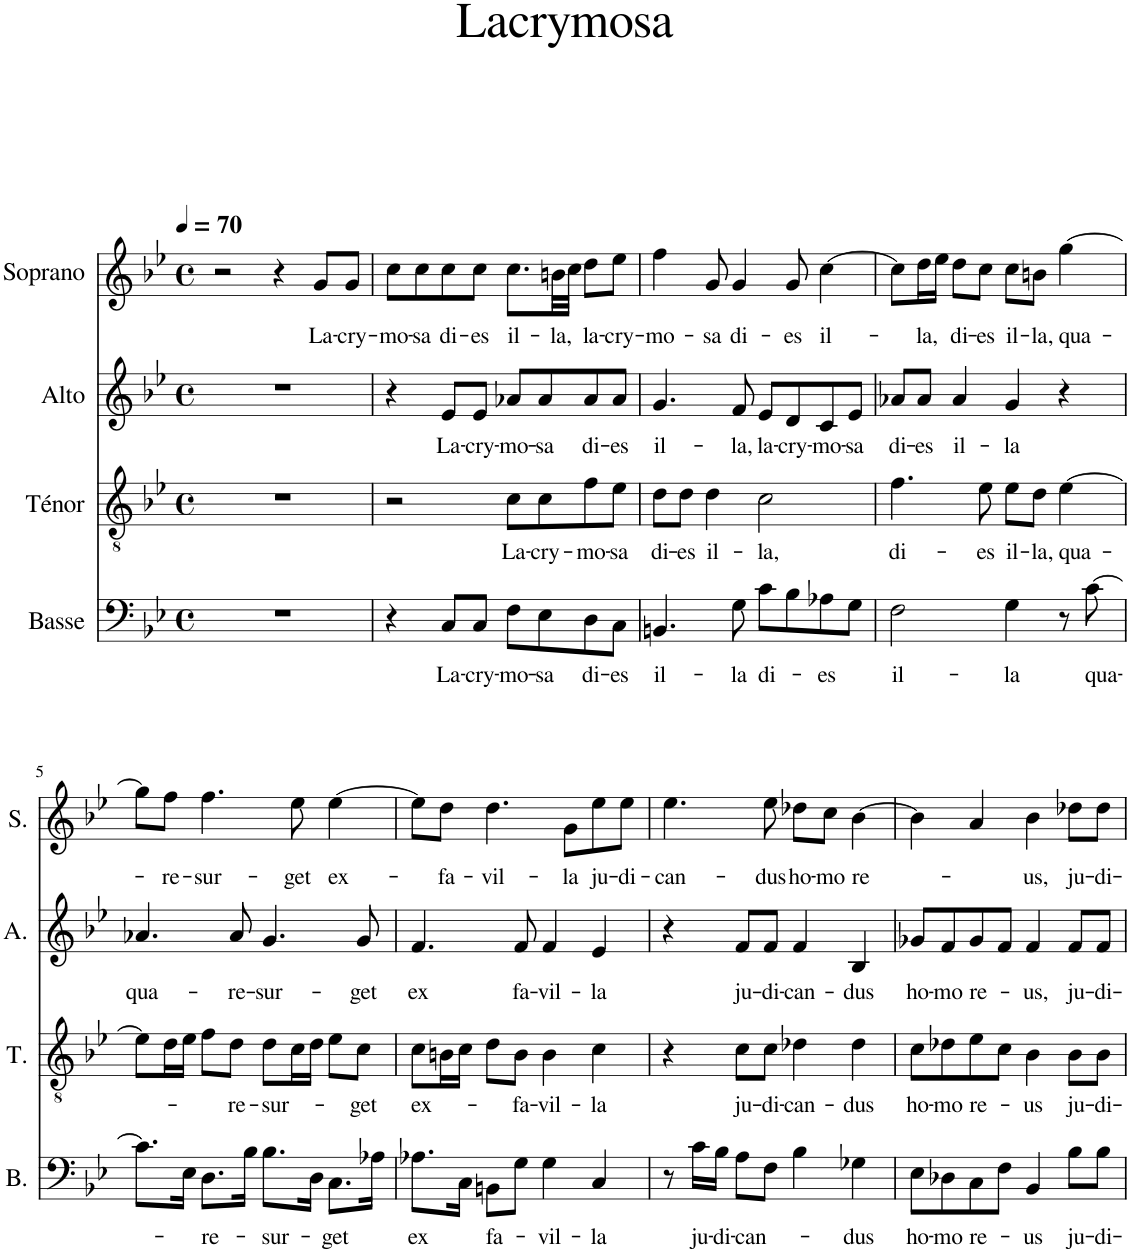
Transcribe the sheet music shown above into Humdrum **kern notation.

**kern	**text	**kern	**text	**kern	**text	**kern	**text
*part4	*part4	*part3	*part3	*part2	*part2	*part1	*part1
*staff4	*staff4	*staff3	*staff3	*staff2	*staff2	*staff1	*staff1
*I"Basse	*	*I"Ténor	*	*I"Alto	*	*I"Soprano	*
*I'B.	*	*I'T.	*	*I'A.	*	*I'S.	*
*clefF4	*	*clefGv2	*	*clefG2	*	*clefG2	*
*k[b-e-]	*	*k[b-e-]	*	*k[b-e-]	*	*k[b-e-]	*
*M4/4	*	*M4/4	*	*M4/4	*	*M4/4	*
*met(c)	*	*met(c)	*	*met(c)	*	*met(c)	*
*MM70	*	*MM70	*	*MM70	*	*MM70	*
=1	=1	=1	=1	=1	=1	=1	=1
1r	.	1r	.	1r	.	2r	.
.	.	.	.	.	.	4r	.
!	!	!	!	!	!	!	!LO:LY:b
.	.	.	.	.	.	8g/L	La-
!	!	!	!	!	!	!	!LO:LY:b
.	.	.	.	.	.	8g/J	-cry-
=2	=2	=2	=2	=2	=2	=2	=2
!	!	!	!	!	!	!	!LO:LY:b
4r	.	2r	.	4r	.	8cc\L	-mo-
!	!	!	!	!	!	!	!LO:LY:b
.	.	.	.	.	.	8cc\	-sa
!	!LO:LY:b	!	!	!	!LO:LY:b	!	!LO:LY:b
8C/L	La-	.	.	8e-/L	La-	8cc\	di-
!	!LO:LY:b	!	!	!	!LO:LY:b	!	!LO:LY:b
8C/J	-cry-	.	.	8e-/J	-cry-	8cc\J	-es
!	!LO:LY:b	!	!LO:LY:b	!	!LO:LY:b	!	!LO:LY:b
8F\L	-mo-	8c\L	La-	8a-X/L	-mo-	8.cc\L	il-
!	!LO:LY:b	!	!LO:LY:b	!	!LO:LY:b	!	!
8E-\	-sa	8c\	-cry-	8a-/	-sa	.	.
!	!	!	!	!	!	!	!LO:LY:b
.	.	.	.	.	.	32bn\LL	-la,
.	.	.	.	.	.	32cc\JJJ	.
!	!LO:LY:b	!	!LO:LY:b	!	!LO:LY:b	!	!LO:LY:b
8D\	di-	8f\	-mo-	8a-/	di-	8dd\L	la-
!	!LO:LY:b	!	!LO:LY:b	!	!LO:LY:b	!	!LO:LY:b
8C\J	-es	8e-\J	-sa	8a-/J	-es	8ee-\J	-cry-
=3	=3	=3	=3	=3	=3	=3	=3
!	!LO:LY:b	!	!LO:LY:b	!	!LO:LY:b	!	!LO:LY:b
4.BBn/	il-	8d\L	di-	4.g/	il-	4ff\	-mo-
!	!	!	!LO:LY:b	!	!	!	!
.	.	8d\J	-es	.	.	.	.
!	!	!	!LO:LY:b	!	!	!	!LO:LY:b
.	.	4d\	il-	.	.	8g/	-sa
!	!LO:LY:b	!	!	!	!LO:LY:b	!	!LO:LY:b
8G\	-la	.	.	8f/	-la,	4g/	di-
!	!LO:LY:b	!	!LO:LY:b	!	!LO:LY:b	!	!
8c\L	di-	2c\	-la,	8e-/L	la-	.	.
!	!	!	!	!	!LO:LY:b	!	!LO:LY:b
8B-\	.	.	.	8d/	-cry-	8g/	-es
!	!LO:LY:b	!	!	!	!LO:LY:b	!	!LO:LY:b
8A-X\	-es	.	.	8c/	-mo-	[4cc\	il-
!	!	!	!	!	!LO:LY:b	!	!
8G\J	.	.	.	8e-/J	-sa	.	.
=4	=4	=4	=4	=4	=4	=4	=4
!	!LO:LY:b	!	!LO:LY:b	!	!LO:LY:b	!	!
2F\	il-	4.f\	di-	8a-X/L	di-	8cc\L]	.
!	!	!	!	!	!LO:LY:b	!	!LO:LY:b
.	.	.	.	8a-/J	-es	16dd\L	-la,
.	.	.	.	.	.	16ee-\JJ	.
!	!	!	!	!	!LO:LY:b	!	!LO:LY:b
.	.	.	.	4a-/	il-	8dd\L	di-
!	!	!	!LO:LY:b	!	!	!	!LO:LY:b
.	.	8e-\	-es	.	.	8cc\J	-es
!	!LO:LY:b	!	!LO:LY:b	!	!LO:LY:b	!	!LO:LY:b
4G\	-la	8e-\L	il-	4g/	-la	8cc\L	il-
!	!	!	!LO:LY:b	!	!	!	!LO:LY:b
.	.	8d\J	-la,	.	.	8bn\J	-la,
!	!	!	!LO:LY:b	!	!	!	!LO:LY:b
8r	.	[4e-\	qua-	4r	.	[4gg\	qua-
!	!LO:LY:b	!	!	!	!	!	!
[8c\	qua-	.	.	.	.	.	.
!!LO:LB:g=z
=5	=5	=5	=5	=5	=5	=5	=5
!	!	!	!	!	!LO:LY:b	!	!
8.c\L]	.	8e-\L]	.	4.a-X/	qua-	8gg\L]	.
!	!	!	!	!	!	!	!LO:LY:b
.	.	16d\L	.	.	.	8ff\J	-re-
16E-\Jk	.	16e-\JJ	.	.	.	.	.
!	!LO:LY:b	!	!	!	!	!	!LO:LY:b
8.D\L	-re-	8f\L	.	.	.	4.ff\	-sur-
!	!	!	!LO:LY:b	!	!LO:LY:b	!	!
.	.	8d\J	-re-	8a-/	-re-	.	.
16B-\Jk	.	.	.	.	.	.	.
!	!LO:LY:b	!	!LO:LY:b	!	!LO:LY:b	!	!
8.B-\L	-sur-	8d\L	-sur-	4.g/	-sur-	.	.
!	!	!	!	!	!	!	!LO:LY:b
.	.	16c\L	.	.	.	8ee-\	-get
16D\Jk	.	16d\JJ	.	.	.	.	.
!	!LO:LY:b	!	!	!	!	!	!LO:LY:b
8.C\L	-get	8e-\L	.	.	.	[4ee-\	ex-
!	!	!	!LO:LY:b	!	!LO:LY:b	!	!
.	.	8c\J	-get	8g/	-get	.	.
16A-X\Jk	.	.	.	.	.	.	.
=6	=6	=6	=6	=6	=6	=6	=6
!	!LO:LY:b	!	!LO:LY:b	!	!LO:LY:b	!	!
8.A-X\L	ex	8c\L	ex-	4.f/	ex	8ee-\L]	.
!	!	!	!	!	!	!	!LO:LY:b
.	.	16Bn\L	.	.	.	8dd\J	-fa-
16C\Jk	.	16c\JJ	.	.	.	.	.
!	!LO:LY:b	!	!	!	!	!	!LO:LY:b
8BBn\L	fa-	8d\L	.	.	.	4.dd\	-vil-
!	!	!	!LO:LY:b	!	!LO:LY:b	!	!
8G\J	.	8B\J	-fa-	8f/	fa-	.	.
!	!LO:LY:b	!	!LO:LY:b	!	!LO:LY:b	!	!
4G\	-vil-	4B\	-vil-	4f/	-vil-	.	.
!	!	!	!	!	!	!	!LO:LY:b
.	.	.	.	.	.	8g\L	-la
!	!LO:LY:b	!	!LO:LY:b	!	!LO:LY:b	!	!LO:LY:b
4C/	-la	4c\	-la	4e-/	-la	8ee-\	ju-
!	!	!	!	!	!	!	!LO:LY:b
.	.	.	.	.	.	8ee-\J	-di-
=7	=7	=7	=7	=7	=7	=7	=7
!	!	!	!	!	!	!	!LO:LY:b
8r	.	4r	.	4r	.	4.ee-\	-can-
!	!LO:LY:b	!	!	!	!	!	!
16c\LL	ju-	.	.	.	.	.	.
!	!LO:LY:b	!	!	!	!	!	!
16B-\JJ	-di-	.	.	.	.	.	.
!	!LO:LY:b	!	!LO:LY:b	!	!LO:LY:b	!	!
8A\L	-can-	8c\L	ju-	8f/L	ju-	.	.
!	!	!	!LO:LY:b	!	!LO:LY:b	!	!LO:LY:b
8F\J	.	8c\J	-di-	8f/J	-di-	8ee-\	-dus
!	!	!	!LO:LY:b	!	!LO:LY:b	!	!LO:LY:b
4B-\	.	4d-X\	-can-	4f/	-can-	8dd-X\L	ho-
!	!	!	!	!	!	!	!LO:LY:b
.	.	.	.	.	.	8cc\J	-mo
!	!LO:LY:b	!	!LO:LY:b	!	!LO:LY:b	!	!LO:LY:b
4G-X\	-dus	4d-\	-dus	4B-/	-dus	[4b-\	re-
=8	=8	=8	=8	=8	=8	=8	=8
!	!LO:LY:b	!	!LO:LY:b	!	!LO:LY:b	!	!
8E-\L	ho-	8c\L	ho-	8g-X/L	ho-	4b-\]	.
!	!LO:LY:b	!	!LO:LY:b	!	!LO:LY:b	!	!
8D-X\	-mo	8d-X\	-mo	8f/	-mo	.	.
!	!LO:LY:b	!	!LO:LY:b	!	!LO:LY:b	!	!
8C\	re-	8e-\	re-	8g-/	re-	4a/	.
8F\J	.	8c\J	.	8f/J	.	.	.
!	!LO:LY:b	!	!LO:LY:b	!	!LO:LY:b	!	!LO:LY:b
4BB-/	-us	4B-\	-us	4f/	-us,	4b-\	-us,
!	!LO:LY:b	!	!LO:LY:b	!	!LO:LY:b	!	!LO:LY:b
8B-\L	ju-	8B-\L	ju-	8f/L	ju-	8dd-X\L	ju-
!	!LO:LY:b	!	!LO:LY:b	!	!LO:LY:b	!	!LO:LY:b
8B-\J	-di-	8B-\J	-di-	8f/J	-di-	8dd-\J	-di-
=	=	=	=	=	=	=	=
*-	*-	*-	*-	*-	*-	*-	*-
